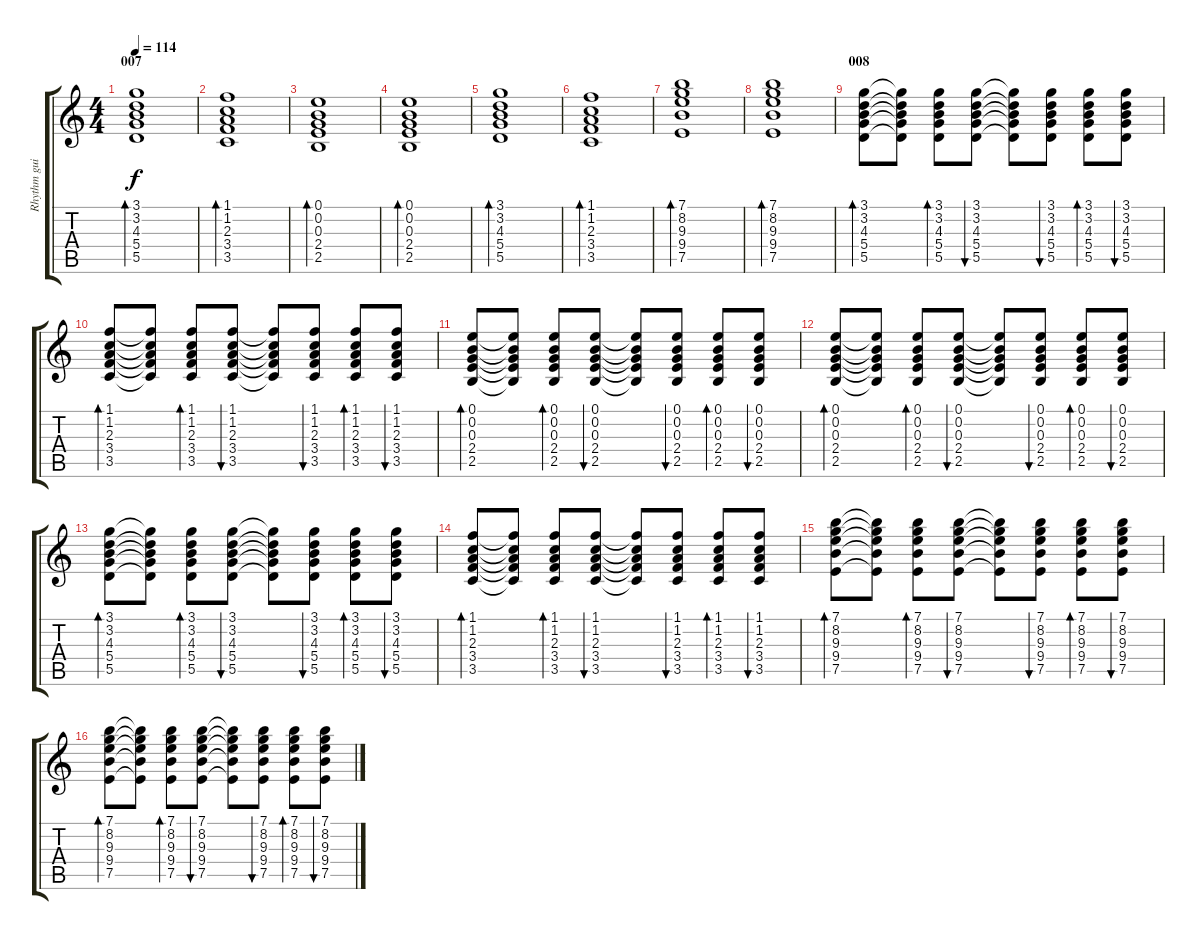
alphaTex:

\track ("Rhythm guit" "Rhythm gui") {instrument acousticguitarsteel}
\staff {score tabs}
\tuning (E4 B3 G3 D3 A2 E2) {hide}
\ts (4 4)
\section ("" "007")
\tempo 114
\clef g2
\ks c
(3.1 3.2 4.3 5.4 5.5).1{bd 120 dy f} |
(1.1 1.2 2.3 3.4 3.5).1{bd 120} |
(0.1 0.2 0.3 2.4 2.5).1{bd 120} |
(0.1 0.2 0.3 2.4 2.5).1{bd 120} |
(3.1 3.2 4.3 5.4 5.5).1{bd 120} |
(1.1 1.2 2.3 3.4 3.5).1{bd 120} |
(7.1 8.2 9.3 9.4 7.5).1{bd 120} |
(7.1 8.2 9.3 9.4 7.5).1{bd 120} |
\section ("" "008")
(3.1 3.2 4.3 5.4 5.5).8{bd 60} (3.1{t} 3.2{t} 4.3{t} 5.4{t} 5.5{t}).8 (3.1 3.2 4.3 5.4 5.5).8{bd 60} (3.1 3.2 4.3 5.4 5.5).8{bu 60} (3.1{t} 3.2{t} 4.3{t} 5.4{t} 5.5{t}).8 (3.1 3.2 4.3 5.4 5.5).8{bu 60} (3.1 3.2 4.3 5.4 5.5).8{bd 60} (3.1 3.2 4.3 5.4 5.5).8{bu 60} |
(1.1 1.2 2.3 3.4 3.5).8{bd 60} (1.1{t} 1.2{t} 2.3{t} 3.4{t} 3.5{t}).8 (1.1 1.2 2.3 3.4 3.5).8{bd 60} (1.1 1.2 2.3 3.4 3.5).8{bu 60} (1.1{t} 1.2{t} 2.3{t} 3.4{t} 3.5{t}).8 (1.1 1.2 2.3 3.4 3.5).8{bu 60} (1.1 1.2 2.3 3.4 3.5).8{bd 60} (1.1 1.2 2.3 3.4 3.5).8{bu 60} |
(0.1 0.2 0.3 2.4 2.5).8{bd 60} (0.1{t} 0.2{t} 0.3{t} 2.4{t} 2.5{t}).8 (0.1 0.2 0.3 2.4 2.5).8{bd 60} (0.1 0.2 0.3 2.4 2.5).8{bu 60} (0.1{t} 0.2{t} 0.3{t} 2.4{t} 2.5{t}).8 (0.1 0.2 0.3 2.4 2.5).8{bu 60} (0.1 0.2 0.3 2.4 2.5).8{bd 60} (0.1 0.2 0.3 2.4 2.5).8{bu 60} |
(0.1 0.2 0.3 2.4 2.5).8{bd 60} (0.1{t} 0.2{t} 0.3{t} 2.4{t} 2.5{t}).8 (0.1 0.2 0.3 2.4 2.5).8{bd 60} (0.1 0.2 0.3 2.4 2.5).8{bu 60} (0.1{t} 0.2{t} 0.3{t} 2.4{t} 2.5{t}).8 (0.1 0.2 0.3 2.4 2.5).8{bu 60} (0.1 0.2 0.3 2.4 2.5).8{bd 60} (0.1 0.2 0.3 2.4 2.5).8{bu 60} |
(3.1 3.2 4.3 5.4 5.5).8{bd 60} (3.1{t} 3.2{t} 4.3{t} 5.4{t} 5.5{t}).8 (3.1 3.2 4.3 5.4 5.5).8{bd 60} (3.1 3.2 4.3 5.4 5.5).8{bu 60} (3.1{t} 3.2{t} 4.3{t} 5.4{t} 5.5{t}).8 (3.1 3.2 4.3 5.4 5.5).8{bu 60} (3.1 3.2 4.3 5.4 5.5).8{bd 60} (3.1 3.2 4.3 5.4 5.5).8{bu 60} |
(1.1 1.2 2.3 3.4 3.5).8{bd 60} (1.1{t} 1.2{t} 2.3{t} 3.4{t} 3.5{t}).8 (1.1 1.2 2.3 3.4 3.5).8{bd 60} (1.1 1.2 2.3 3.4 3.5).8{bu 60} (1.1{t} 1.2{t} 2.3{t} 3.4{t} 3.5{t}).8 (1.1 1.2 2.3 3.4 3.5).8{bu 60} (1.1 1.2 2.3 3.4 3.5).8{bd 60} (1.1 1.2 2.3 3.4 3.5).8{bu 60} |
(7.1 8.2 9.3 9.4 7.5).8{bd 60} (7.1{t} 8.2{t} 9.3{t} 9.4{t} 7.5{t}).8 (7.1 8.2 9.3 9.4 7.5).8{bd 60} (7.1 8.2 9.3 9.4 7.5).8{bu 60} (7.1{t} 8.2{t} 9.3{t} 9.4{t} 7.5{t}).8 (7.1 8.2 9.3 9.4 7.5).8{bu 60} (7.1 8.2 9.3 9.4 7.5).8{bd 60} (7.1 8.2 9.3 9.4 7.5).8{bu 60} |
(7.1 8.2 9.3 9.4 7.5).8{bd 60} (7.1{t} 8.2{t} 9.3{t} 9.4{t} 7.5{t}).8 (7.1 8.2 9.3 9.4 7.5).8{bd 60} (7.1 8.2 9.3 9.4 7.5).8{bu 60} (7.1{t} 8.2{t} 9.3{t} 9.4{t} 7.5{t}).8 (7.1 8.2 9.3 9.4 7.5).8{bu 60} (7.1 8.2 9.3 9.4 7.5).8{bd 60} (7.1 8.2 9.3 9.4 7.5).8{bu 60}
